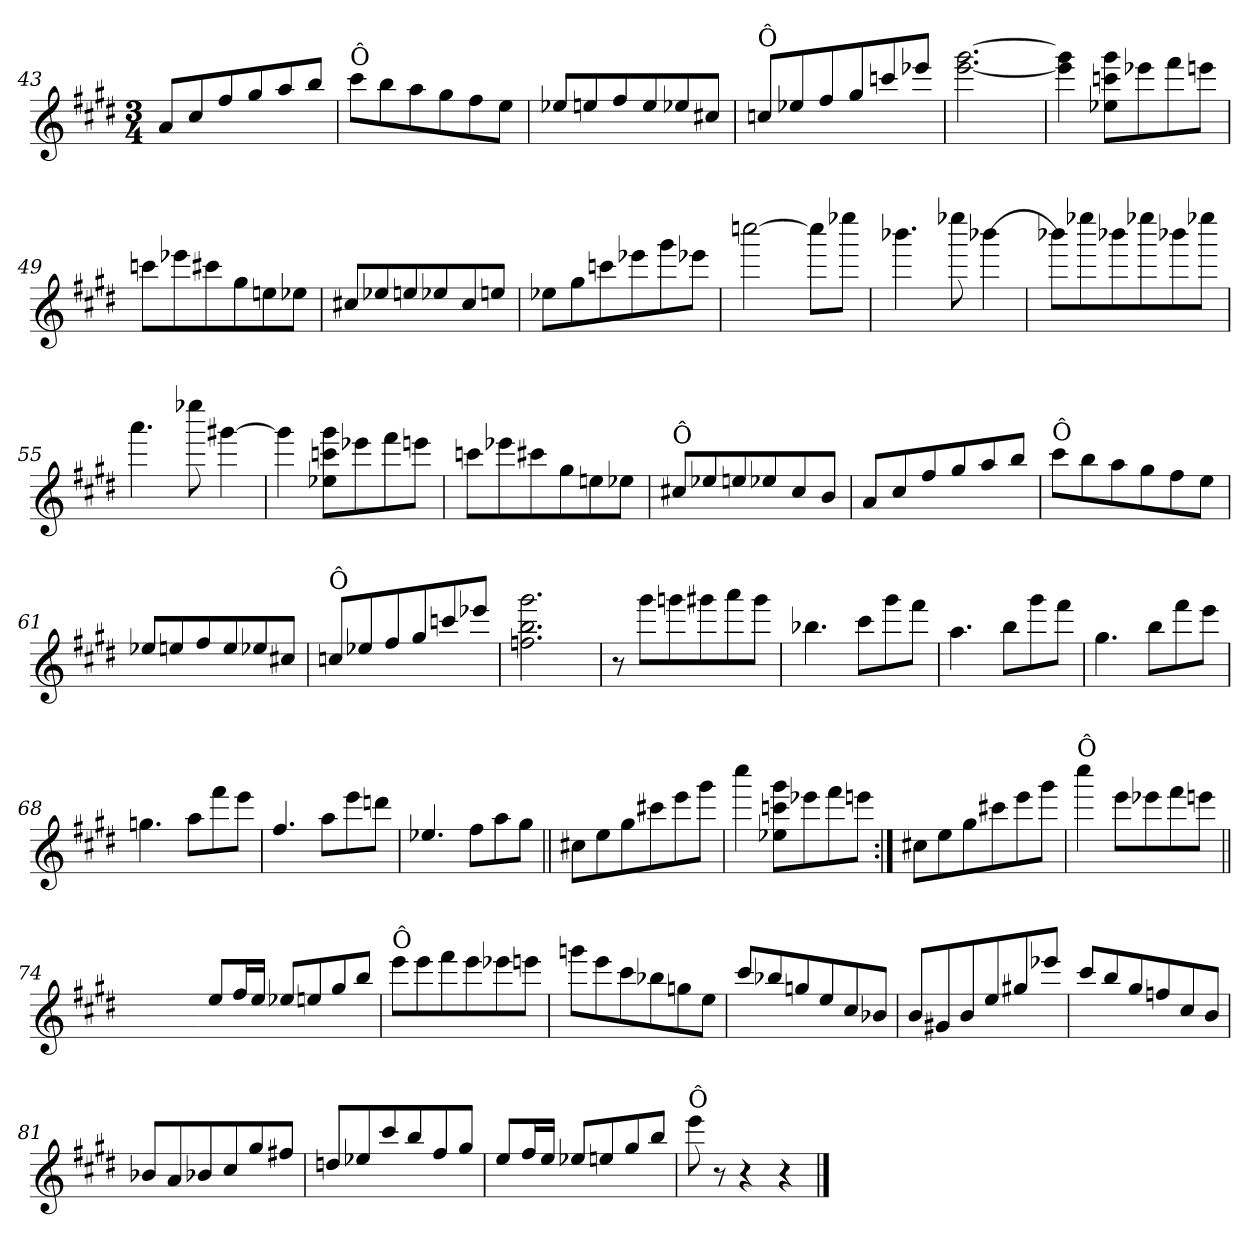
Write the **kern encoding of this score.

**kern
*part1
*staff1
*clefG2
*k[f#c#g#d#]
*E:
*M3/4
=43
8a/L
8cc#/
8ff#/
8gg#/
8aa/
8bb/J
!!LO:PB:g=z
=44
!LO:TX:a:t=Ô
8ccc#\L
8bb\
8aa\
8gg#\
8ff#\
8ee\J
=45
8ee-X/L
8een/
8ff#/
8ee/
8ee-X/
8cc#X/J
=46
!LO:TX:a:t=Ô
8ccn/L
8ee-X/
8ff#/
8gg#/
8cccn/
8eee-X/J
=47
[2.eee\ [2.ggg#\
=48
4eee\] 4ggg#\]
8ee-X\ 8cccn\ 8ggg#\L
8eee-X\
8fff#\
8eeen\J
!!LO:LB:g=z
=49
8cccn\L
8eee-X\
8ccc#X\
8gg#\
8een\
8ee-X\J
=50
8cc#X/L
8ee-X/
8een/
8ee-X/
8cc#/
8een/J
=51
8ee-X\L
8gg#\
8cccn\
8eee-X\
8ggg#\
8eee-X\J
=52
[2ccccn\
8cccc\L]
8eeee-X\J
=53
4.bbb-X\
8eeee-X\
[4bbb-X\
!!LO:LB:g=z
=54
8bbb-X\L]
8eeee-X\
8bbb-X\
8eeee-X\
8bbb-X\
8eeee-X\J
=55
4.aaa\
8eeee-X\
[4ggg#X\
=56
4ggg#\]
8ee-X\ 8cccn\ 8ggg#\L
8eee-X\
8fff#\
8eeen\J
=57
8cccn\L
8eee-X\
8ccc#X\
8gg#\
8een\
8ee-X\J
=58
!LO:TX:a:t=Ô
8cc#X/L
8ee-X/
8een/
8ee-X/
8cc#/
8b/J
!!LO:LB:g=z
=59
8a/L
8cc#/
8ff#/
8gg#/
8aa/
8bb/J
=60
!LO:TX:a:t=Ô
8ccc#\L
8bb\
8aa\
8gg#\
8ff#\
8ee\J
=61
8ee-X/L
8een/
8ff#/
8ee/
8ee-X/
8cc#X/J
=62
!LO:TX:a:t=Ô
8ccn/L
8ee-X/
8ff#/
8gg#/
8cccn/
8eee-X/J
=63
2.ffn\ 2.bb\ 2.ggg#\
!!LO:LB:g=z
=64
8r
8ggg#\L
8gggn\
8ggg#X\
8aaa\
8ggg#\J
=65
4.bb-X\
8ccc#\L
8ggg#\
8fff#\J
=66
4.aa\
8bb\L
8ggg#\
8fff#\J
=67
4.gg#\
8bb\L
8fff#\
8eee\J
=68
4.ggn\
8aa\L
8fff#\
8eee\J
=69
4.ff#/
8aa\L
8eee\
8dddn\J
!!LO:LB:g=z
=70
4.ee-X/
8ff#\L
8aa\
8gg#\J
=71||
8cc#X\L
8ee\
8gg#\
8ccc#X\
8eee\
8ggg#\J
=72
4cccc#\
8ee-X\ 8cccn\ 8ggg#\L
8eee-X\
8fff#\
8eeen\J
=73:|!
8cc#X\L
8ee\
8gg#\
8ccc#X\
8eee\
8ggg#\J
=74
!LO:TX:a:t=Ô
4cccc#\
8eee\L
8eee-X\
8fff#\
8eeen\J
=74X741||
2.ryy
!!LO:LB:g=z
=75-
8ee/L
16ff#/L
16ee/JJ
8ee-X/L
8een/
8gg#/
8bb/J
=76
!LO:TX:a:t=Ô
8eee\L
8eee\
8fff#\
8eee\
8eee-X\
8eeen\J
=77
8gggn\L
8eee\
8ccc#\
8bb-X\
8ggn\
8ee\J
=78
8ccc#/L
8bb-X/
8ggn/
8ee/
8cc#/
8b-X/J
=79
8b/L
8g#X/
8b/
8ee/
8gg#X/
8eee-X/J
!!LO:LB:g=z
=80
8ccc#/L
8bb/
8gg#/
8ffn/
8cc#/
8b/J
=81
8b-X/L
8a/
8b-X/
8cc#/
8gg#/
8ff#X/J
=82
8ddn/L
8ee-X/
8ccc#/
8bb/
8ff#/
8gg#/J
=83
8ee/L
16ff#/L
16ee/JJ
8ee-X/L
8een/
8gg#/
8bb/J
=84
!LO:TX:a:t=Ô
8eee\
8r
4r
4r
==
*-
